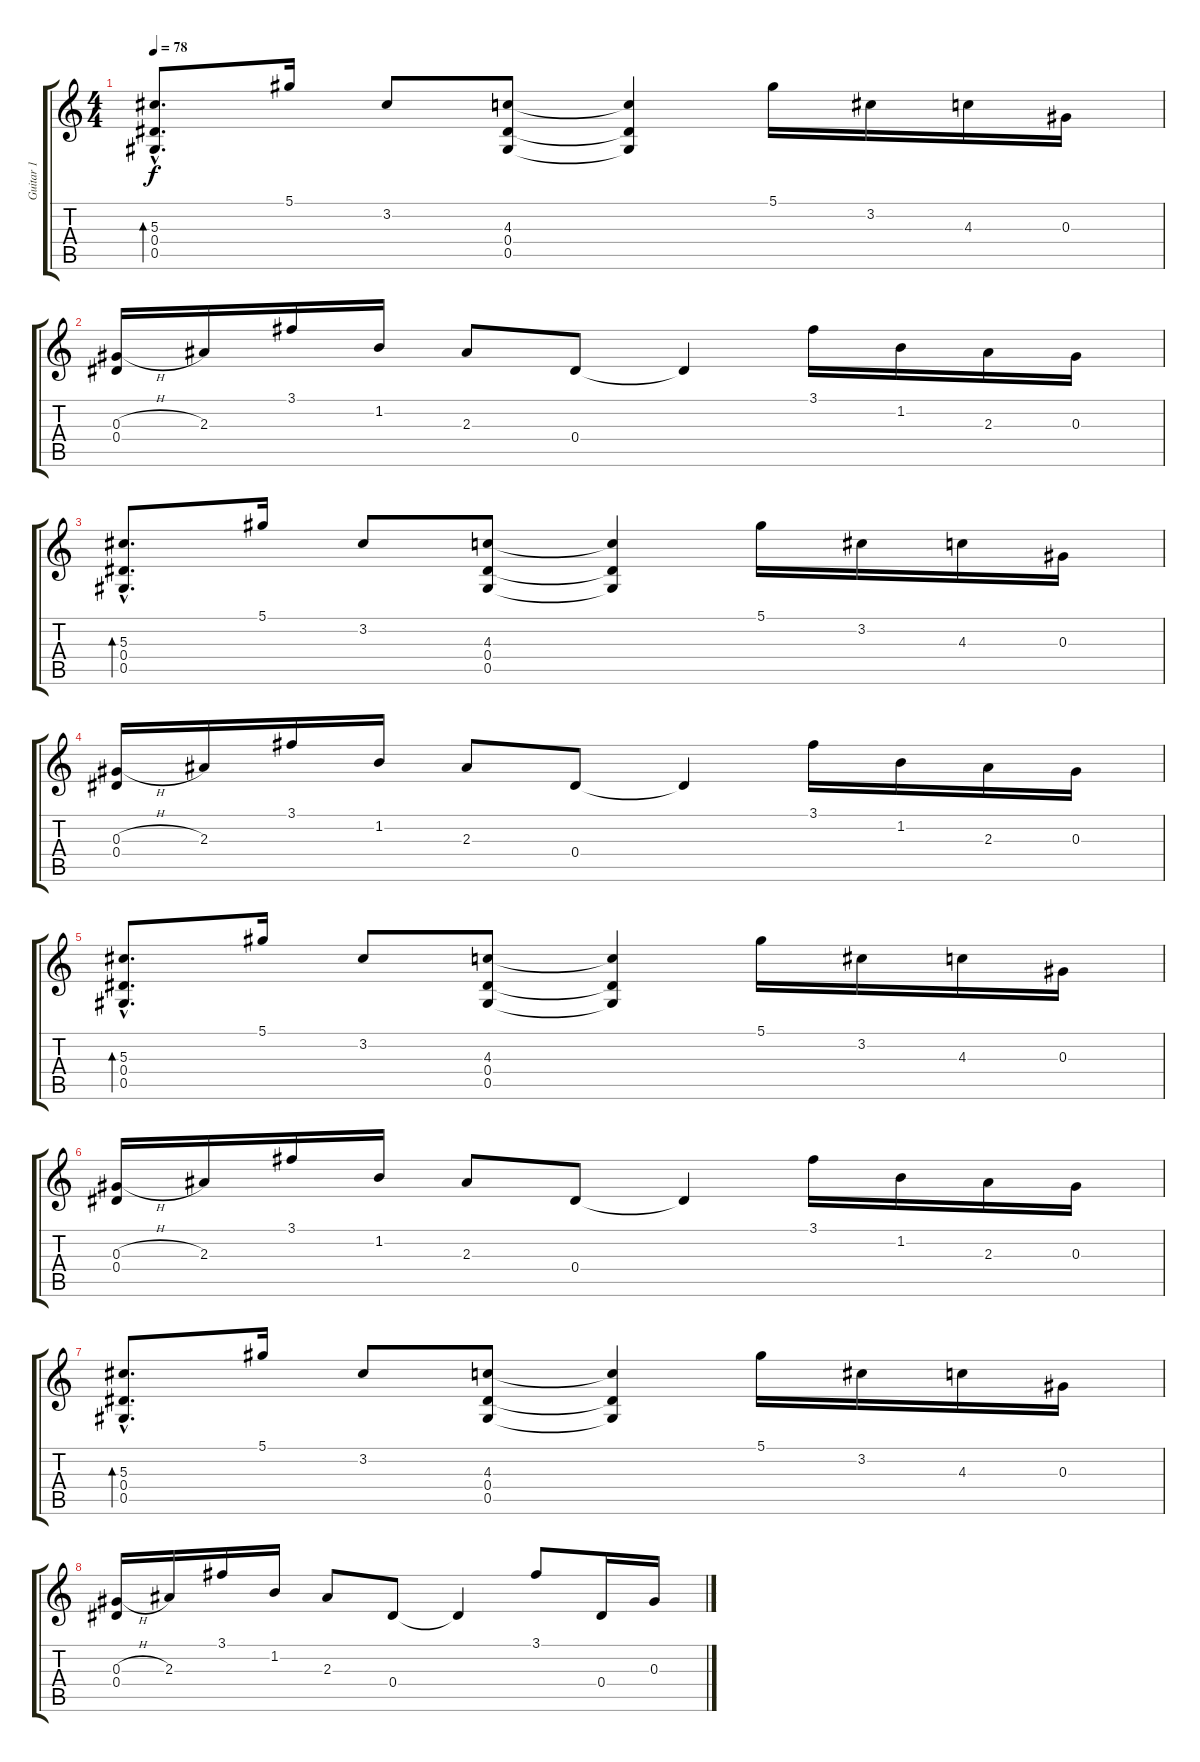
\track ("Guitar 1" "Guitar 1") {instrument electricguitarclean}
\staff {score tabs}
\tuning (Eb4 Bb3 Ab3 Eb3 Ab2 Ab2) {hide}
\ts (4 4)
\tempo 78
\clef g2
\ks c
(5.3{hac} 0.4{hac} 0.5{hac}).8{d bd 60 dy f instrument electricguitarclean} 5.1.16 3.2.8 (4.3 0.4 0.5).8 (4.3{t} 0.4{t} 0.5{t}).4 5.1.16 3.2.16 4.3.16 0.3.16 |
(0.3{h} 0.4).16 2.3.16 3.1.16 1.2.16 2.3.8 0.4.8 0.4{t}.4 3.1.16 1.2.16 2.3.16 0.3.16 |
(5.3{hac} 0.4{hac} 0.5{hac}).8{d bd 60} 5.1.16 3.2.8 (4.3 0.4 0.5).8 (4.3{t} 0.4{t} 0.5{t}).4 5.1.16 3.2.16 4.3.16 0.3.16 |
(0.3{h} 0.4).16 2.3.16 3.1.16 1.2.16 2.3.8 0.4.8 0.4{t}.4 3.1.16 1.2.16 2.3.16 0.3.16 |
(5.3{hac} 0.4{hac} 0.5{hac}).8{d bd 60} 5.1.16 3.2.8 (4.3 0.4 0.5).8 (4.3{t} 0.4{t} 0.5{t}).4 5.1.16 3.2.16 4.3.16 0.3.16 |
(0.3{h} 0.4).16 2.3.16 3.1.16 1.2.16 2.3.8 0.4.8 0.4{t}.4 3.1.16 1.2.16 2.3.16 0.3.16 |
(5.3{hac} 0.4{hac} 0.5{hac}).8{d bd 60} 5.1.16 3.2.8 (4.3 0.4 0.5).8 (4.3{t} 0.4{t} 0.5{t}).4 5.1.16 3.2.16 4.3.16 0.3.16 |
(0.3{h} 0.4).16 2.3.16 3.1.16 1.2.16 2.3.8 0.4.8 0.4{t}.4 3.1.8 0.4.16 0.3.16
